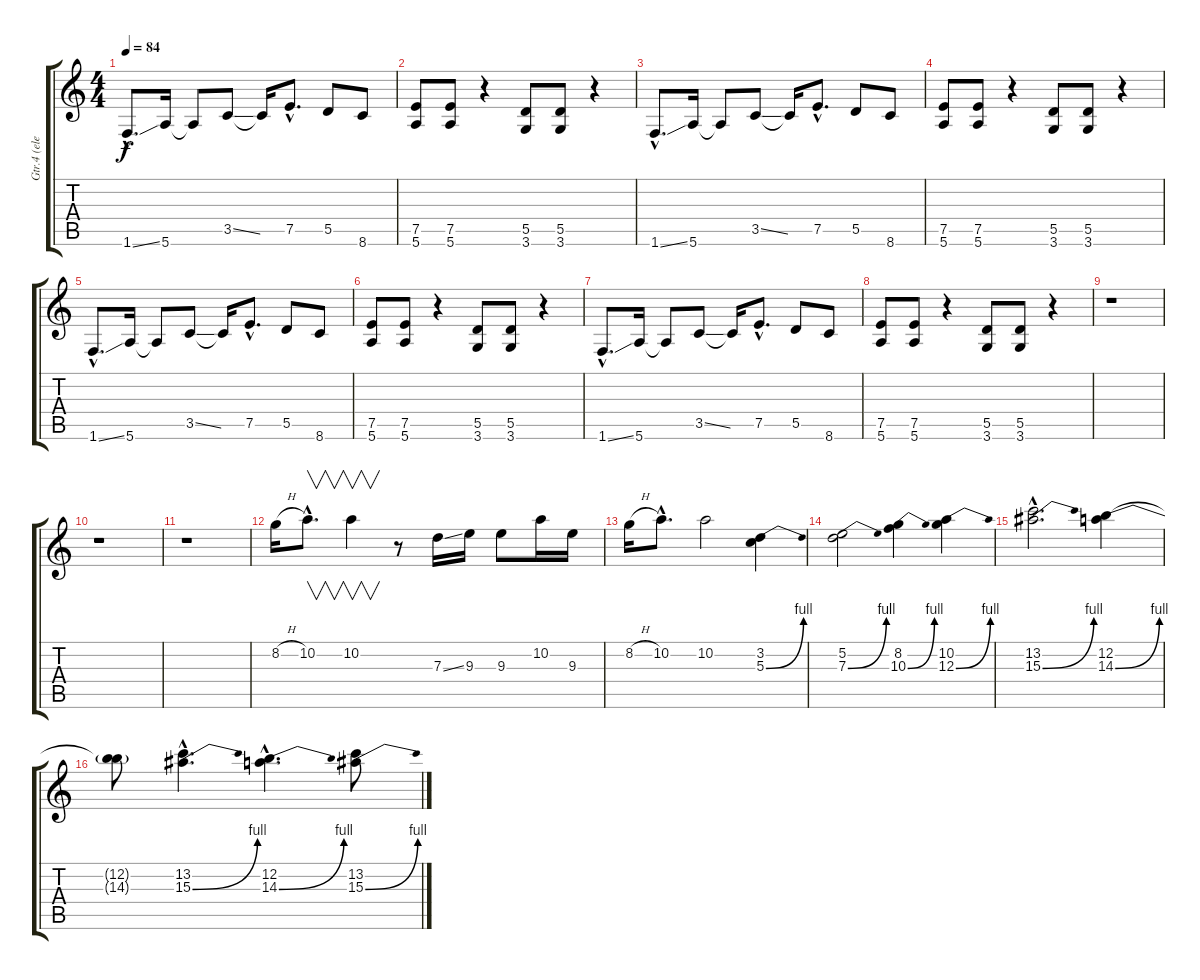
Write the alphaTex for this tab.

\track ("Gtr.4 (elec.)" "Gtr.4 (ele") {instrument overdrivenguitar}
\staff {score tabs}
\tuning (E4 B3 G3 D3 A2 E2) {hide}
\ts (4 4)
\tempo 84
\clef g2
\ks c
1.6{ss hac}.8{d dy f} 5.6.16 5.6{t}.8 3.5{ss}.8 3.5{t}.16 7.5{hac}.8{d} 5.5.8 8.6.8 |
(7.5 5.6).8 (7.5 5.6).8 r.4 (5.5 3.6).8 (5.5 3.6).8 r.4 |
1.6{ss hac}.8{d} 5.6.16 5.6{t}.8 3.5{ss}.8 3.5{t}.16 7.5{hac}.8{d} 5.5.8 8.6.8 |
(7.5 5.6).8 (7.5 5.6).8 r.4 (5.5 3.6).8 (5.5 3.6).8 r.4 |
1.6{ss hac}.8{d} 5.6.16 5.6{t}.8 3.5{ss}.8 3.5{t}.16 7.5{hac}.8{d} 5.5.8 8.6.8 |
(7.5 5.6).8 (7.5 5.6).8 r.4 (5.5 3.6).8 (5.5 3.6).8 r.4 |
1.6{ss hac}.8{d} 5.6.16 5.6{t}.8 3.5{ss}.8 3.5{t}.16 7.5{hac}.8{d} 5.5.8 8.6.8 |
(7.5 5.6).8 (7.5 5.6).8 r.4 (5.5 3.6).8 (5.5 3.6).8 r.4 |
r.1 |
r.1 |
r.1 |
8.2{h}.16 10.2{hac}.8{v d} 10.2.4{v} r.8 7.3{ss}.16 9.3.16 9.3.8 10.2.16 9.3.16 |
8.2{h}.16 10.2{hac}.8{d} 10.2.2 (3.2 5.3{be (bend 0 0 60 4)}).4 |
(5.2 7.3{be (bend 0 0 60 4)}).2 (8.2 10.3{be (bend 0 0 60 4)}).4 (10.2 12.3{be (bend 0 0 60 4)}).4 |
(13.2{hac} 15.3{be (bend 0 0 60 4) hac}).2{d} (12.2 14.3{be (bend 0 0 60 4)}).4 |
(12.2{t} 14.3{t}).8 (13.2{hac} 15.3{be (bend 0 0 60 4) hac}).4{d} (12.2{hac} 14.3{be (bend 0 0 60 4) hac}).4{d} (13.2 15.3{be (bend 0 0 60 4)}).8
